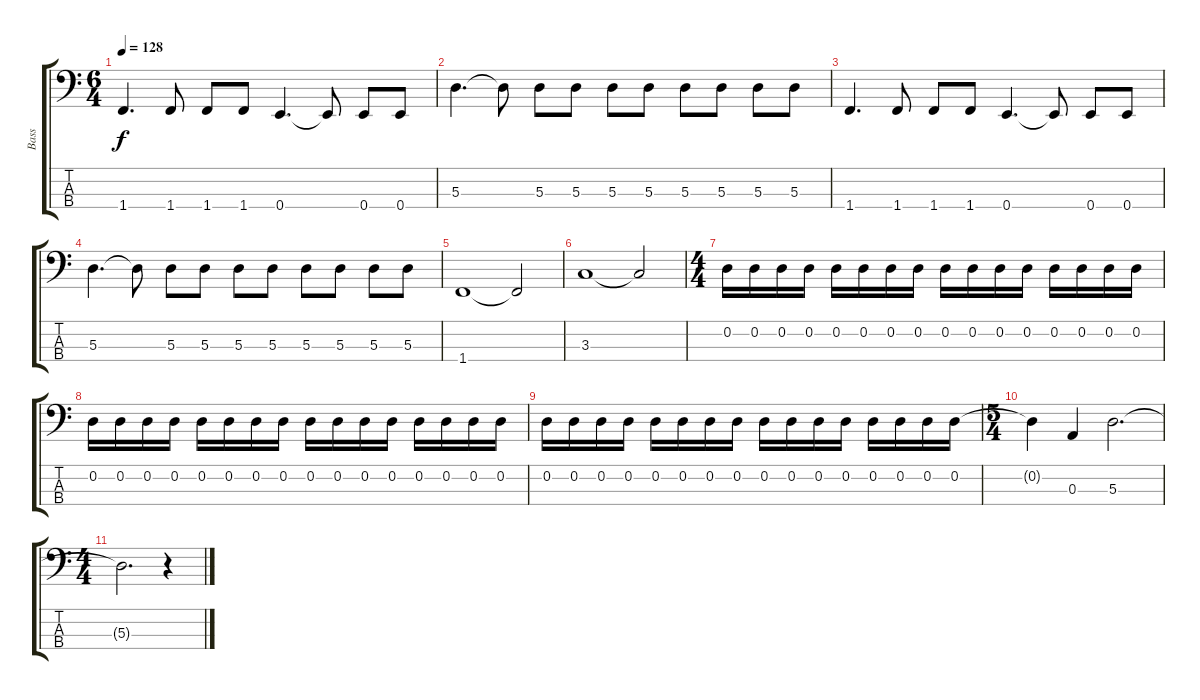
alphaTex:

\track ("Bass" "Bass") {instrument electricbasspick}
\staff {score tabs}
\tuning (G2 D2 A1 E1) {hide}
\ts (6 4)
\tempo 128
\clef f4
\ks c
1.4.4{d dy f} 1.4.8 1.4.8 1.4.8 0.4.4{d} 0.4{t}.8 0.4.8 0.4.8 |
5.3.4{d} 5.3{t}.8 5.3.8 5.3.8 5.3.8 5.3.8 5.3.8 5.3.8 5.3.8 5.3.8 |
1.4.4{d} 1.4.8 1.4.8 1.4.8 0.4.4{d} 0.4{t}.8 0.4.8 0.4.8 |
5.3.4{d} 5.3{t}.8 5.3.8 5.3.8 5.3.8 5.3.8 5.3.8 5.3.8 5.3.8 5.3.8 |
1.4.1 1.4{t}.2 |
3.3.1 3.3{t}.2 |
\ts (4 4)
0.2.16 0.2.16 0.2.16 0.2.16 0.2.16 0.2.16 0.2.16 0.2.16 0.2.16 0.2.16 0.2.16 0.2.16 0.2.16 0.2.16 0.2.16 0.2.16 |
0.2.16 0.2.16 0.2.16 0.2.16 0.2.16 0.2.16 0.2.16 0.2.16 0.2.16 0.2.16 0.2.16 0.2.16 0.2.16 0.2.16 0.2.16 0.2.16 |
0.2.16 0.2.16 0.2.16 0.2.16 0.2.16 0.2.16 0.2.16 0.2.16 0.2.16 0.2.16 0.2.16 0.2.16 0.2.16 0.2.16 0.2.16 0.2.16 |
\ts (5 4)
0.2{t}.4 0.3.4 5.3.2{d} |
\ts (4 4)
5.3{t}.2{d} r.4
